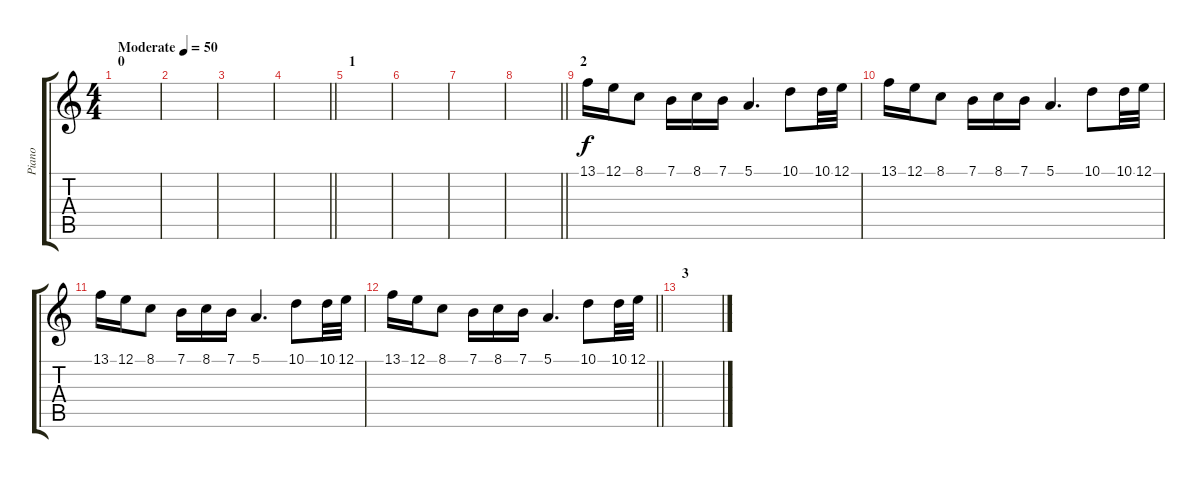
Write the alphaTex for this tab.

\track ("Piano " "Piano ") {instrument acousticgrandpiano}
\staff {score tabs}
\tuning (E4 B3 G3 D3 A2 D2) {hide}
\ts (4 4)
\section ("" "0")
\tempo (50 "Moderate")
\clef g2
\ks c
|
|
|
\barLineRight lightlight
|
\section ("" "1")
|
|
|
\barLineRight lightlight
|
\section ("" "2")
13.1.16 12.1.16 8.1.8 7.1.16 8.1.16 7.1.16 5.1.4{d} 10.1.8 10.1.32 12.1.32 |
13.1.16 12.1.16 8.1.8 7.1.16 8.1.16 7.1.16 5.1.4{d} 10.1.8 10.1.32 12.1.32 |
13.1.16 12.1.16 8.1.8 7.1.16 8.1.16 7.1.16 5.1.4{d} 10.1.8 10.1.32 12.1.32 |
\barLineRight lightlight
13.1.16 12.1.16 8.1.8 7.1.16 8.1.16 7.1.16 5.1.4{d} 10.1.8 10.1.32 12.1.32 |
\section ("" "3")
